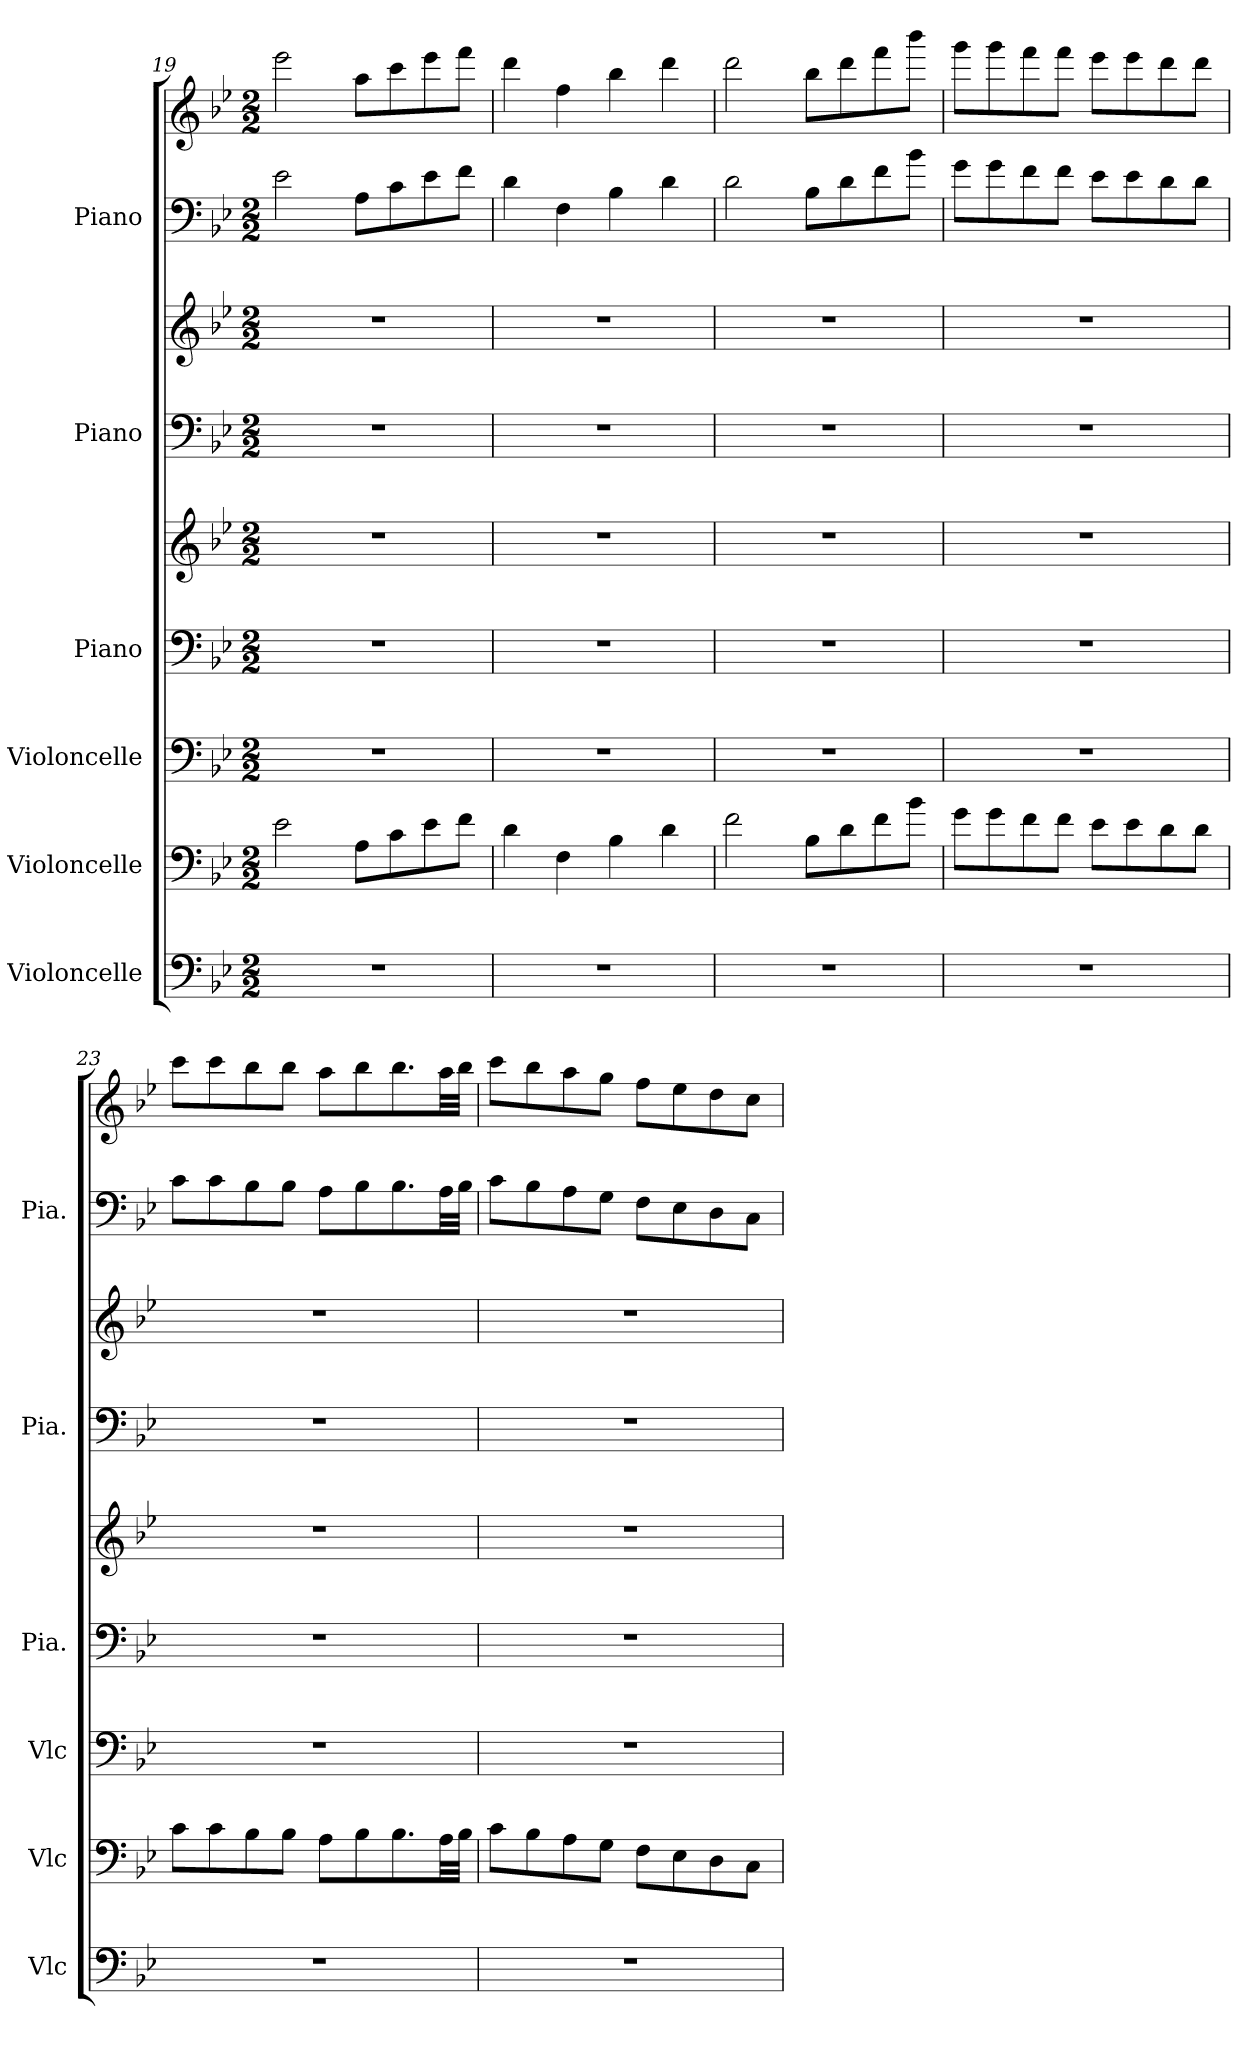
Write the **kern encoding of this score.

**kern	**kern	**kern	**kern	**kern	**kern	**kern	**kern	**kern
*part6	*part5	*part4	*part3	*part3	*part2	*part2	*part1	*part1
*staff9	*staff8	*staff7	*staff6	*staff5	*staff4	*staff3	*staff2	*staff1
*I"Violoncelle	*I"Violoncelle	*I"Violoncelle	*I"Piano	*	*I"Piano	*	*I"Piano	*
*I'Vlc	*I'Vlc	*I'Vlc	*I'Pia.	*	*I'Pia.	*	*I'Pia.	*
*clefF4	*clefF4	*clefF4	*clefF4	*clefG2	*clefF4	*clefG2	*clefF4	*clefG2
*k[b-e-]	*k[b-e-]	*k[b-e-]	*k[b-e-]	*k[b-e-]	*k[b-e-]	*k[b-e-]	*k[b-e-]	*k[b-e-]
*M2/2	*M2/2	*M2/2	*M2/2	*M2/2	*M2/2	*M2/2	*M2/2	*M2/2
=19	=19	=19	=19	=19	=19	=19	=19	=19
1r	2e-\	1r	1r	1r	1r	1r	2e-\	2eee-\
.	8A\L	.	.	.	.	.	8A\L	8aa\L
.	8c\	.	.	.	.	.	8c\	8ccc\
.	8e-\	.	.	.	.	.	8e-\	8eee-\
.	8f\J	.	.	.	.	.	8f\J	8fff\J
=20	=20	=20	=20	=20	=20	=20	=20	=20
1r	4d\	1r	1r	1r	1r	1r	4d\	4ddd\
.	4F\	.	.	.	.	.	4F\	4ff\
.	4B-\	.	.	.	.	.	4B-\	4bb-\
.	4d\	.	.	.	.	.	4d\	4ddd\
=21	=21	=21	=21	=21	=21	=21	=21	=21
1r	2f\	1r	1r	1r	1r	1r	2d\	2ddd\
.	8B-\L	.	.	.	.	.	8B-\L	8bb-\L
.	8d\	.	.	.	.	.	8d\	8ddd\
.	8f\	.	.	.	.	.	8f\	8fff\
.	8b-\J	.	.	.	.	.	8b-\J	8bbb-\J
=22	=22	=22	=22	=22	=22	=22	=22	=22
1r	8g\L	1r	1r	1r	1r	1r	8g\L	8ggg\L
.	8g\	.	.	.	.	.	8g\	8ggg\
.	8f\	.	.	.	.	.	8f\	8fff\
.	8f\J	.	.	.	.	.	8f\J	8fff\J
.	8e-\L	.	.	.	.	.	8e-\L	8eee-\L
.	8e-\	.	.	.	.	.	8e-\	8eee-\
.	8d\	.	.	.	.	.	8d\	8ddd\
.	8d\J	.	.	.	.	.	8d\J	8ddd\J
!!LO:LB:g=z
=23	=23	=23	=23	=23	=23	=23	=23	=23
1r	8c\L	1r	1r	1r	1r	1r	8c\L	8ccc\L
.	8c\	.	.	.	.	.	8c\	8ccc\
.	8B-\	.	.	.	.	.	8B-\	8bb-\
.	8B-\J	.	.	.	.	.	8B-\J	8bb-\J
.	8A\L	.	.	.	.	.	8A\L	8aa\L
.	8B-\	.	.	.	.	.	8B-\	8bb-\
.	8.B-\	.	.	.	.	.	8.B-\	8.bb-\
.	32A\LL	.	.	.	.	.	32A\LL	32aa\LL
.	32B-\JJJ	.	.	.	.	.	32B-\JJJ	32bb-\JJJ
=24	=24	=24	=24	=24	=24	=24	=24	=24
1r	8c\L	1r	1r	1r	1r	1r	8c\L	8ccc\L
.	8B-\	.	.	.	.	.	8B-\	8bb-\
.	8A\	.	.	.	.	.	8A\	8aa\
.	8G\J	.	.	.	.	.	8G\J	8gg\J
.	8F\L	.	.	.	.	.	8F\L	8ff\L
.	8E-\	.	.	.	.	.	8E-\	8ee-\
.	8D\	.	.	.	.	.	8D\	8dd\
.	8C\J	.	.	.	.	.	8C\J	8cc\J
=	=	=	=	=	=	=	=	=
*-	*-	*-	*-	*-	*-	*-	*-	*-
